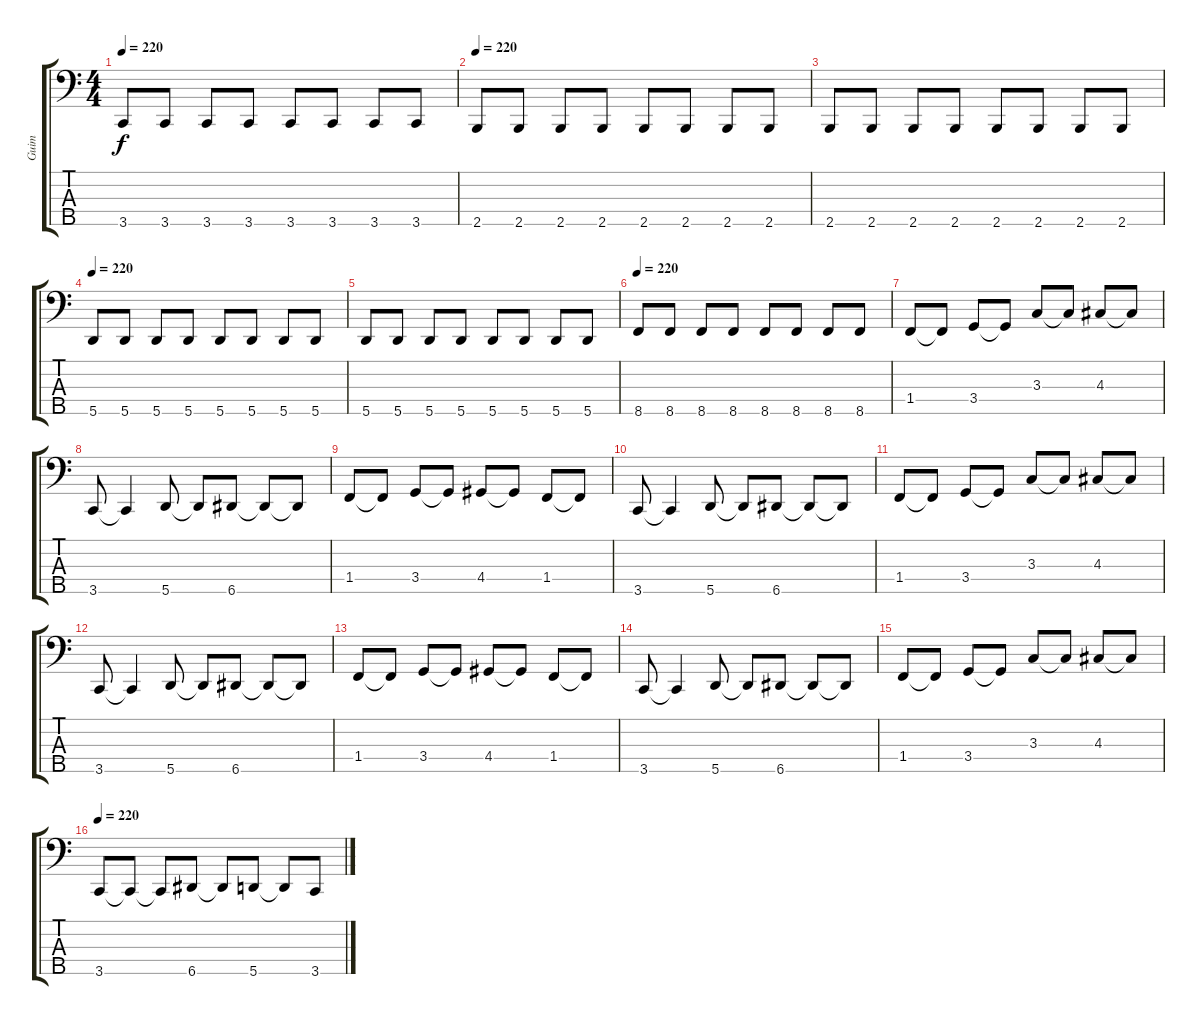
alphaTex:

\track ("Guim" "Guim") {instrument electricbasspick}
\staff {score tabs}
\tuning (G2 D2 A1 E1 A0) {hide}
\ts (4 4)
\tempo 220
\clef f4
\ks c
3.5.8{dy f} 3.5.8 3.5.8 3.5.8 3.5.8 3.5.8 3.5.8 3.5.8 |
\tempo 220
2.5.8 2.5.8 2.5.8 2.5.8 2.5.8 2.5.8 2.5.8 2.5.8 |
2.5.8 2.5.8 2.5.8 2.5.8 2.5.8 2.5.8 2.5.8 2.5.8 |
\tempo 220
5.5.8 5.5.8 5.5.8 5.5.8 5.5.8 5.5.8 5.5.8 5.5.8 |
5.5.8 5.5.8 5.5.8 5.5.8 5.5.8 5.5.8 5.5.8 5.5.8 |
\tempo 220
8.5.8 8.5.8 8.5.8 8.5.8 8.5.8 8.5.8 8.5.8 8.5.8 |
1.4.8 1.4{t}.8 3.4.8 3.4{t}.8 3.3.8 3.3{t}.8 4.3.8 4.3{t}.8 |
3.5.8 3.5{t}.4 5.5.8 5.5{t}.8 6.5.8 6.5{t}.8 6.5{t}.8 |
1.4.8 1.4{t}.8 3.4.8 3.4{t}.8 4.4.8 4.4{t}.8 1.4.8 1.4{t}.8 |
3.5.8 3.5{t}.4 5.5.8 5.5{t}.8 6.5.8 6.5{t}.8 6.5{t}.8 |
1.4.8 1.4{t}.8 3.4.8 3.4{t}.8 3.3.8 3.3{t}.8 4.3.8 4.3{t}.8 |
3.5.8 3.5{t}.4 5.5.8 5.5{t}.8 6.5.8 6.5{t}.8 6.5{t}.8 |
1.4.8 1.4{t}.8 3.4.8 3.4{t}.8 4.4.8 4.4{t}.8 1.4.8 1.4{t}.8 |
3.5.8 3.5{t}.4 5.5.8 5.5{t}.8 6.5.8 6.5{t}.8 6.5{t}.8 |
1.4.8 1.4{t}.8 3.4.8 3.4{t}.8 3.3.8 3.3{t}.8 4.3.8 4.3{t}.8 |
\tempo 220
3.5.8 3.5{t}.8 3.5{t}.8 6.5.8 6.5{t}.8 5.5.8 5.5{t}.8 3.5.8
